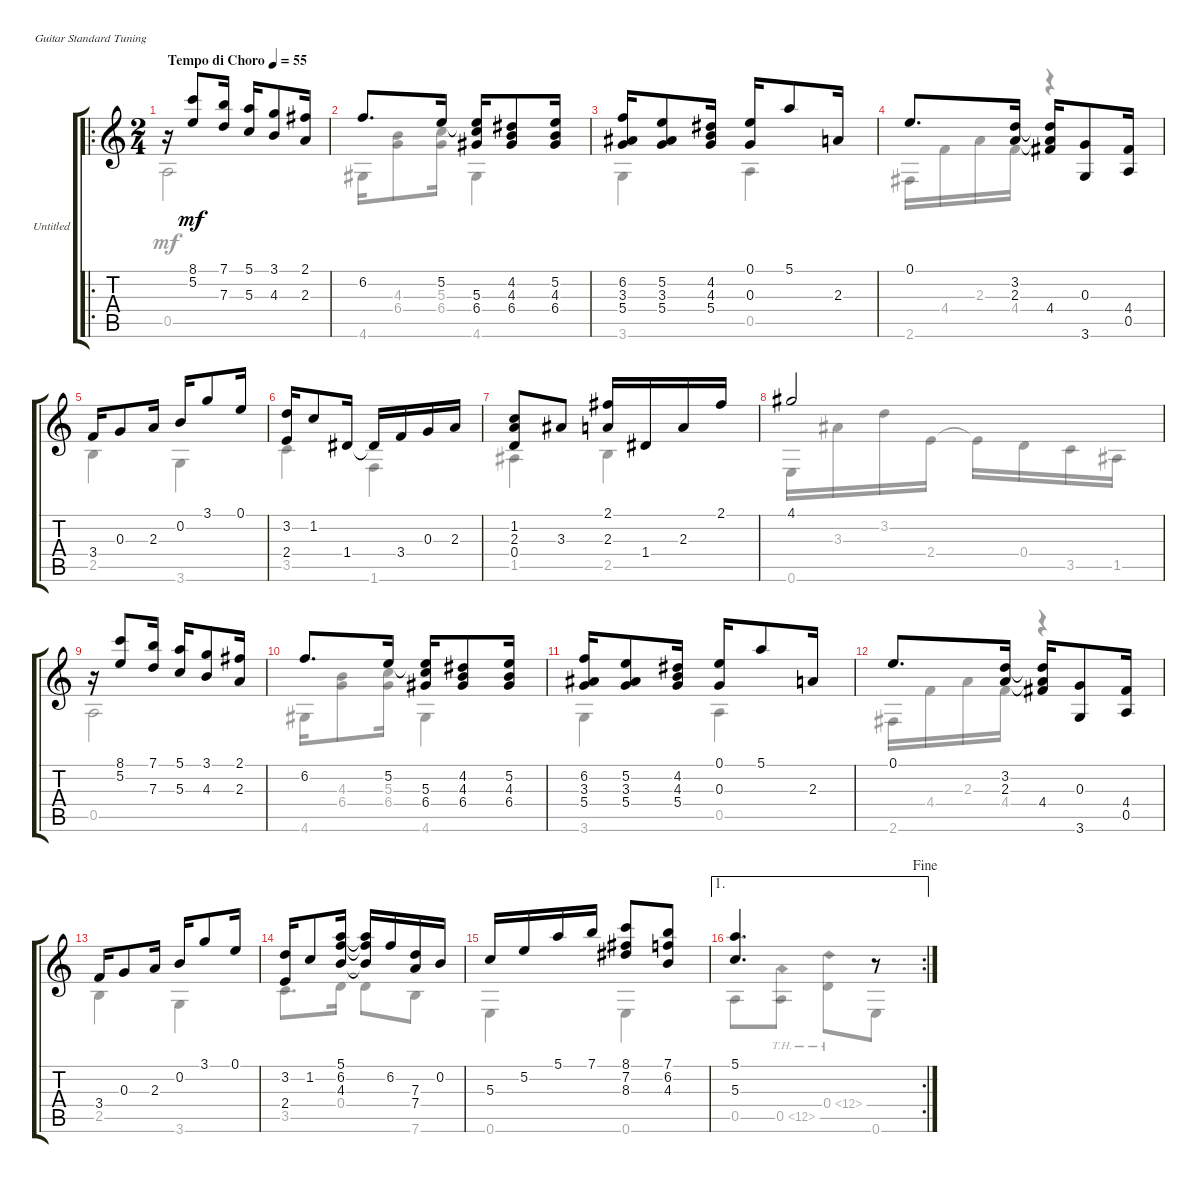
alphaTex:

\bracketExtendMode groupsimilarinstruments
\firstSystemTrackNameOrientation horizontal
\otherSystemsTrackNameOrientation horizontal
\track ("Untitled" "Untitled") {instrument acousticguitarnylon}
\staff {score tabs}
\tuning (E4 B3 G3 D3 A2 E2)
\voice
\ro
\ts (2 4)
\tempo (55 "Tempo di Choro")
\clef g2
\ks c
r.16{dy mf instrument acousticguitarnylon} (8.1 5.2).8 (7.1 7.3).16 (5.1 5.3).16 (3.1 4.3).8 (2.1 2.3).16 |
6.2.8{d} 5.2.16 (5.2{t} 5.3 6.4).16 (4.2 4.3 6.4).8 (5.2 4.3 6.4).16 |
(6.2 3.3 5.4).16 (5.2 3.3 5.4).8 (4.2 4.3 5.4).16 (0.1 0.3).16 5.1.8 2.3.16 |
0.1.8{d} (3.2 2.3).16 (3.2{t} 2.3{t} 4.4).16 (0.3 3.6).8 (4.4 0.5).16 |
3.4.16 0.3.8 2.3.16 0.2.16 3.1.8 0.1.16 |
(3.2 2.4).16 1.2.8 1.4.16 1.4{t}.16 3.4.16 0.3.16 2.3.16 |
(1.2 2.3 0.4).8 3.3.8 (2.1 2.3).16 1.4.16 2.3.16 2.1.16 |
4.1.2 |
r.16 (8.1 5.2).8 (7.1 7.3).16 (5.1 5.3).16 (3.1 4.3).8 (2.1 2.3).16 |
6.2.8{d} 5.2.16 (5.2{t} 5.3 6.4).16 (4.2 4.3 6.4).8 (5.2 4.3 6.4).16 |
(6.2 3.3 5.4).16 (5.2 3.3 5.4).8 (4.2 4.3 5.4).16 (0.1 0.3).16 5.1.8 2.3.16 |
0.1.8{d} (3.2 2.3).16 (3.2{t} 2.3{t} 4.4).16 (0.3 3.6).8 (4.4 0.5).16 |
3.4.16 0.3.8 2.3.16 0.2.16 3.1.8 0.1.16 |
(3.2 2.4).16 1.2.8 (5.1 6.2 4.3).16 (5.1{t} 6.2{t} 4.3{t}).16 6.2.16 (7.3 7.4).16 0.2.16 |
5.3.16 5.2.16 5.1.16 7.1.16 (8.1 7.2 8.3).8 (7.1 6.2 4.3).8 |
\ae 1
\rc 2
\jump fine
(5.1 5.3).4{d} r.8
\voice
\clef g2
\ottava regular
\simile none
\ks c
0.5.2{dy mf} |
4.6.16 (4.3 6.4).8 (5.3 6.4).16 4.6.4 |
3.6.4 0.5.4 |
2.6.16 4.4.16 2.3.16 4.4.16 r.4 |
2.5.4 3.6.4 |
3.5.4 1.6.4 |
1.5.4 2.5.4 |
0.6.16 3.3.16 3.2.16 2.4.16 2.4{t}.16 0.4.16 3.5.16 1.5.16 |
0.5.2 |
4.6.16 (4.3 6.4).8 (5.3 6.4).16 4.6.4 |
3.6.4 0.5.4 |
2.6.16 4.4.16 2.3.16 4.4.16 r.4 |
2.5.4 3.6.4 |
3.5.8{d} 0.4.16 0.4{t}.8 7.6.8 |
0.6.4 0.6.4 |
0.5.8 0.5{th 12}.8 0.4{th 12}.8 0.6.8
